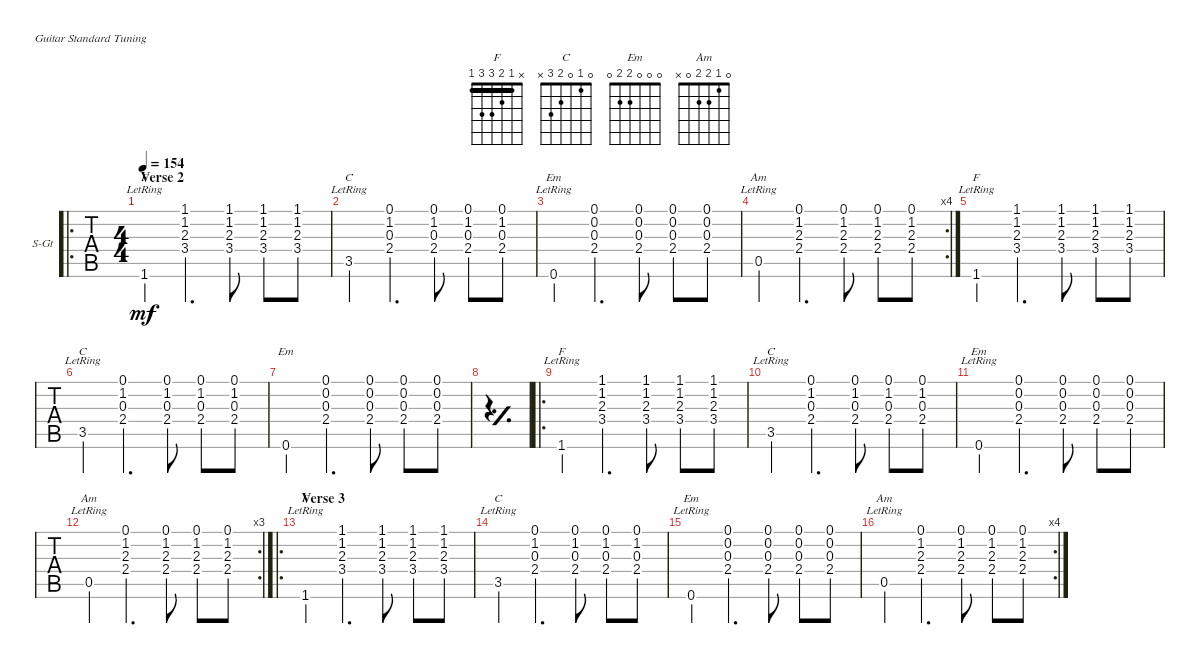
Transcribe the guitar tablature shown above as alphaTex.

\defaultSystemsLayout 4
\bracketExtendMode groupsimilarinstruments
\firstSystemTrackNameOrientation horizontal
\otherSystemsTrackNameOrientation horizontal
\track ("Guitar" "S-Gt") {instrument acousticguitarsteel}
\staff {tabs}
\tuning (E4 B3 G3 D3 A2 E2)
\chord ("F" x 1 2 3 3 1) {barre 1}
\chord ("C" 0 1 0 2 3 x)
\chord ("Em" 0 0 0 2 2 0)
\chord ("Am" 0 1 2 2 0 x)
\ro
\ts (4 4)
\section ("" "Verse 2")
\tempo 154
\clef g2
\ks c
1.6{lr}.4{ch "F" dy mf} (1.1 1.2 2.3 3.4).4{d} (1.1 1.2 2.3 3.4).8 (1.1 1.2 2.3 3.4).8 (1.1 1.2 2.3 3.4).8 |
3.5{lr}.4{ch "C"} (2.4 0.3 1.2 0.1).4{d} (2.4 0.3 1.2 0.1).8 (2.4 0.3 1.2 0.1).8 (2.4 0.3 1.2 0.1).8 |
0.6{lr}.4{ch "Em"} (2.4 0.3 0.2 0.1).4{d} (2.4 0.3 0.2 0.1).8 (2.4 0.3 0.2 0.1).8 (2.4 0.3 0.2 0.1).8 |
\rc 4
0.5{lr}.4{ch "Am"} (2.4 2.3 1.2 0.1).4{d} (2.4 2.3 1.2 0.1).8 (2.4 2.3 1.2 0.1).8 (2.4 2.3 1.2 0.1).8 |
1.6{lr}.4{ch "F"} (1.1 1.2 2.3 3.4).4{d} (1.1 1.2 2.3 3.4).8 (1.1 1.2 2.3 3.4).8 (1.1 1.2 2.3 3.4).8 |
3.5{lr}.4{ch "C"} (2.4 0.3 1.2 0.1).4{d} (2.4 0.3 1.2 0.1).8 (2.4 0.3 1.2 0.1).8 (2.4 0.3 1.2 0.1).8 |
0.6.4{ch "Em"} (2.4 0.3 0.2 0.1).4{d} (2.4 0.3 0.2 0.1).8 (2.4 0.3 0.2 0.1).8 (2.4 0.3 0.2 0.1).8 |
\simile simple
|
\ro
\simile none
1.6{lr}.4{ch "F"} (1.1 1.2 2.3 3.4).4{d} (1.1 1.2 2.3 3.4).8 (1.1 1.2 2.3 3.4).8 (1.1 1.2 2.3 3.4).8 |
3.5{lr}.4{ch "C"} (2.4 0.3 1.2 0.1).4{d} (2.4 0.3 1.2 0.1).8 (2.4 0.3 1.2 0.1).8 (2.4 0.3 1.2 0.1).8 |
0.6{lr}.4{ch "Em"} (2.4 0.3 0.2 0.1).4{d} (2.4 0.3 0.2 0.1).8 (2.4 0.3 0.2 0.1).8 (2.4 0.3 0.2 0.1).8 |
\rc 3
0.5{lr}.4{ch "Am"} (2.4 2.3 1.2 0.1).4{d} (2.4 2.3 1.2 0.1).8 (2.4 2.3 1.2 0.1).8 (2.4 2.3 1.2 0.1).8 |
\ro
\section ("" "Verse 3")
1.6{lr}.4{ch "F"} (1.1 1.2 2.3 3.4).4{d} (1.1 1.2 2.3 3.4).8 (1.1 1.2 2.3 3.4).8 (1.1 1.2 2.3 3.4).8 |
3.5{lr}.4{ch "C"} (2.4 0.3 1.2 0.1).4{d} (2.4 0.3 1.2 0.1).8 (2.4 0.3 1.2 0.1).8 (2.4 0.3 1.2 0.1).8 |
0.6{lr}.4{ch "Em"} (2.4 0.3 0.2 0.1).4{d} (2.4 0.3 0.2 0.1).8 (2.4 0.3 0.2 0.1).8 (2.4 0.3 0.2 0.1).8 |
\rc 4
0.5{lr}.4{ch "Am"} (2.4 2.3 1.2 0.1).4{d} (2.4 2.3 1.2 0.1).8 (2.4 2.3 1.2 0.1).8 (2.4 2.3 1.2 0.1).8
